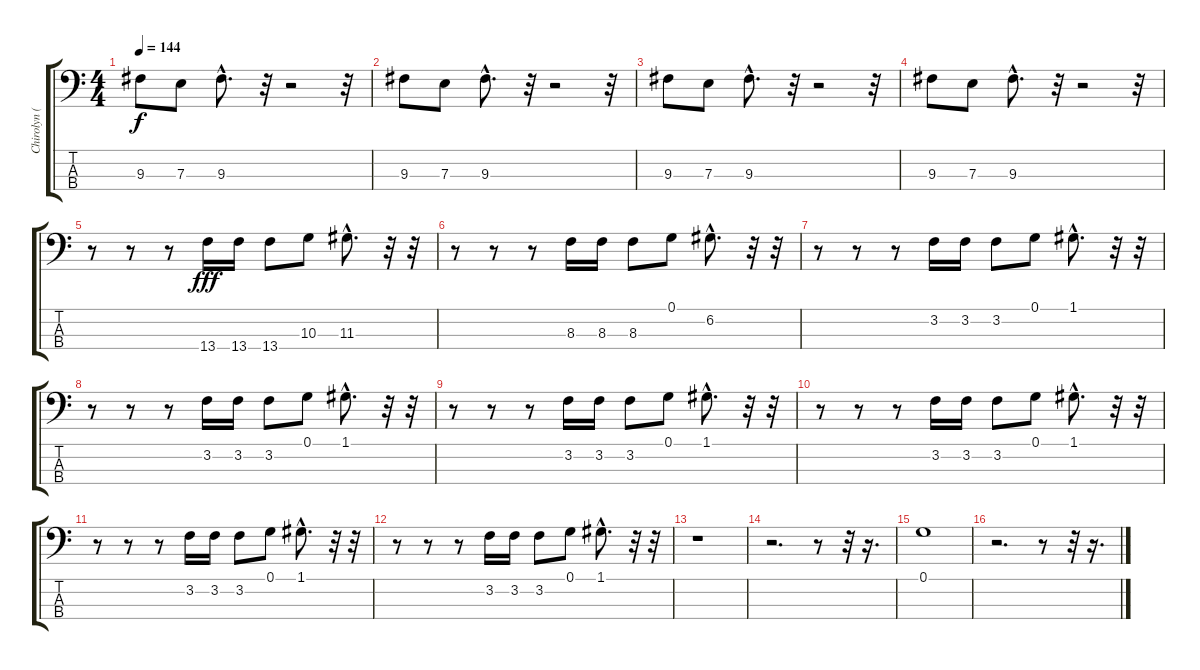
\track ("Chirolyn (Lead Bass)" "Chirolyn (") {instrument electricbassfinger}
\staff {score tabs}
\tuning (G2 D2 A1 E1) {hide}
\ts (4 4)
\tempo 144
\clef f4
\ks c
9.3.8{dy f} 7.3.8 9.3{hac}.8{d} r.32 r.2 r.32 |
9.3.8 7.3.8 9.3{hac}.8{d} r.32 r.2 r.32 |
9.3.8 7.3.8 9.3{hac}.8{d} r.32 r.2 r.32 |
9.3.8 7.3.8 9.3{hac}.8{d} r.32 r.2 r.32 |
r.8 r.8 r.8 13.4.16{dy fff} 13.4.16 13.4.8 10.3.8 11.3{hac}.8{d} r.32 r.32 |
r.8 r.8 r.8 8.3.16 8.3.16 8.3.8 0.1.8 6.2{hac}.8{d} r.32 r.32 |
r.8 r.8 r.8 3.2.16 3.2.16 3.2.8 0.1.8 1.1{hac}.8{d} r.32 r.32 |
r.8 r.8 r.8 3.2.16 3.2.16 3.2.8 0.1.8 1.1{hac}.8{d} r.32 r.32 |
r.8 r.8 r.8 3.2.16 3.2.16 3.2.8 0.1.8 1.1{hac}.8{d} r.32 r.32 |
r.8 r.8 r.8 3.2.16 3.2.16 3.2.8 0.1.8 1.1{hac}.8{d} r.32 r.32 |
r.8 r.8 r.8 3.2.16 3.2.16 3.2.8 0.1.8 1.1{hac}.8{d} r.32 r.32 |
r.8 r.8 r.8 3.2.16 3.2.16 3.2.8 0.1.8 1.1{hac}.8{d} r.32 r.32 |
r.1 |
r.2{d} r.8 r.32 r.16{d} |
0.1.1 |
r.2{d} r.8 r.32 r.16{d}
